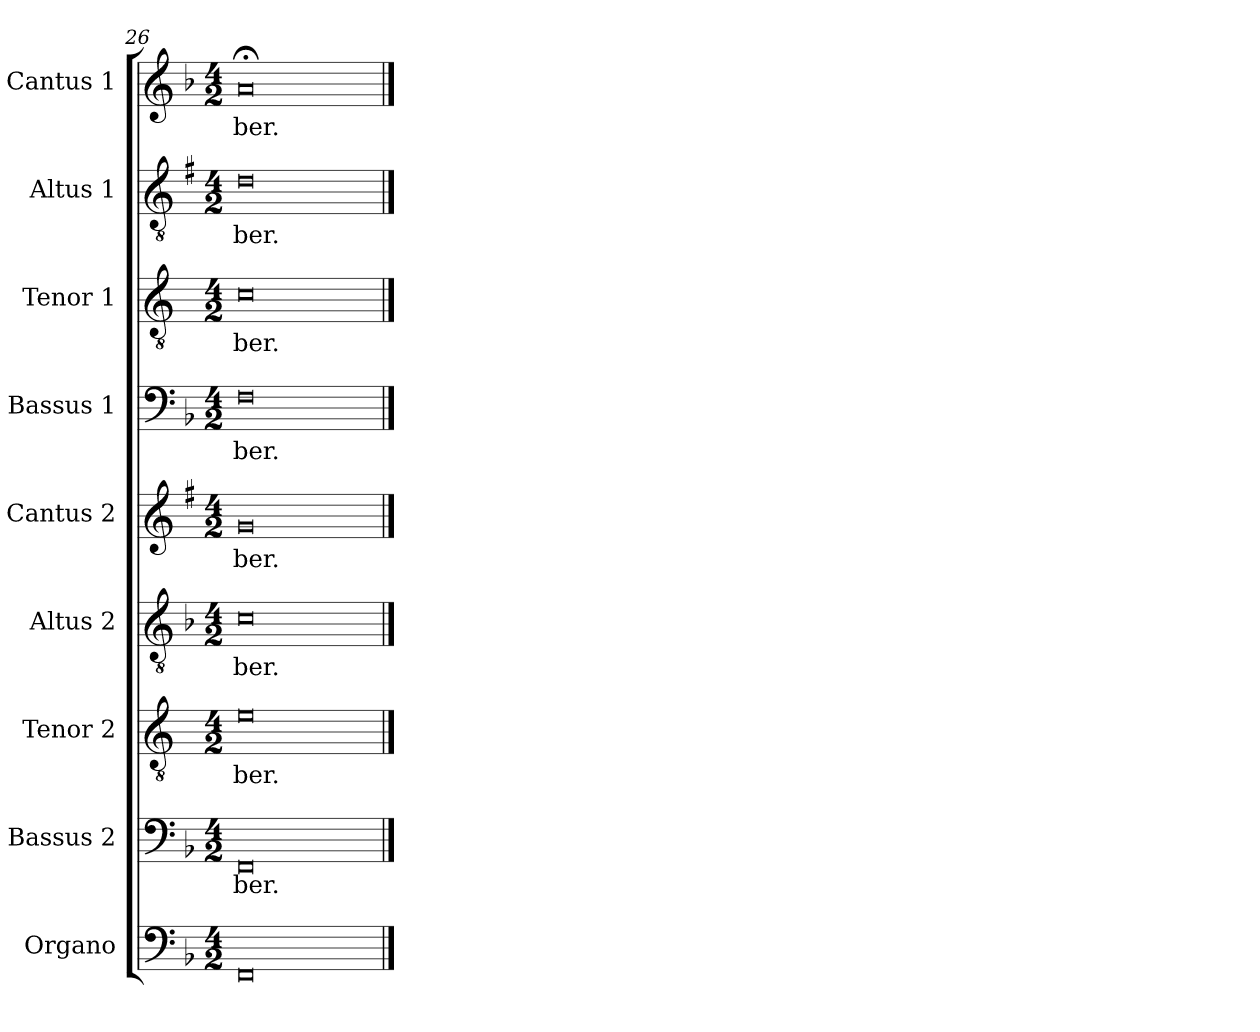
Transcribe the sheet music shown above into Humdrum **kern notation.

**kern	**kern	**text	**kern	**text	**kern	**text	**kern	**text	**kern	**text	**kern	**text	**kern	**text	**kern	**text
*part9	*part8	*part8	*part7	*part7	*part6	*part6	*part5	*part5	*part4	*part4	*part3	*part3	*part2	*part2	*part1	*part1
*staff9	*staff8	*staff8	*staff7	*staff7	*staff6	*staff6	*staff5	*staff5	*staff4	*staff4	*staff3	*staff3	*staff2	*staff2	*staff1	*staff1
*I"Organo	*I"Bassus 2	*	*I"Tenor 2	*	*I"Altus 2	*	*I"Cantus 2	*	*I"Bassus 1	*	*I"Tenor 1	*	*I"Altus 1	*	*I"Cantus 1	*
*I'Org	*I'B2	*	*I'T2	*	*I'A2	*	*I'C2	*	*I'B1	*	*I'T1	*	*I'A1	*	*I'C1	*
*clefF4	*clefF4	*	*clefGv2	*	*clefGv2	*	*clefG2	*	*clefF4	*	*clefGv2	*	*clefGv2	*	*clefG2	*
*	*	*	*ITrd4c7	*	*	*	*ITrd1c2	*	*	*	*ITrd4c7	*	*ITrd1c2	*	*	*
*k[b-]	*k[b-]	*	*k[b-]	*	*k[b-]	*	*k[b-]	*	*k[b-]	*	*k[b-]	*	*k[b-]	*	*k[b-]	*
*F:	*F:	*	*F:	*	*F:	*	*F:	*	*F:	*	*F:	*	*F:	*	*F:	*
*M4/2	*M4/2	*	*M4/2	*	*M4/2	*	*M4/2	*	*M4/2	*	*M4/2	*	*M4/2	*	*M4/2	*
=26	=26	=26	=26	=26	=26	=26	=26	=26	=26	=26	=26	=26	=26	=26	=26	=26
!	!	!LO:LY:b	!	!LO:LY:b	!	!LO:LY:b	!	!LO:LY:b	!	!LO:LY:b	!	!LO:LY:b	!	!LO:LY:b	!	!LO:LY:b
0FF	0FF	-ber.	0A	-ber.	0c	-ber.	0f	-ber.	0F	-ber.	0F	-ber.	0c	-ber.	0a;<	-ber.
==	==	==	==	==	==	==	==	==	==	==	==	==	==	==	==	==
*-	*-	*-	*-	*-	*-	*-	*-	*-	*-	*-	*-	*-	*-	*-	*-	*-
